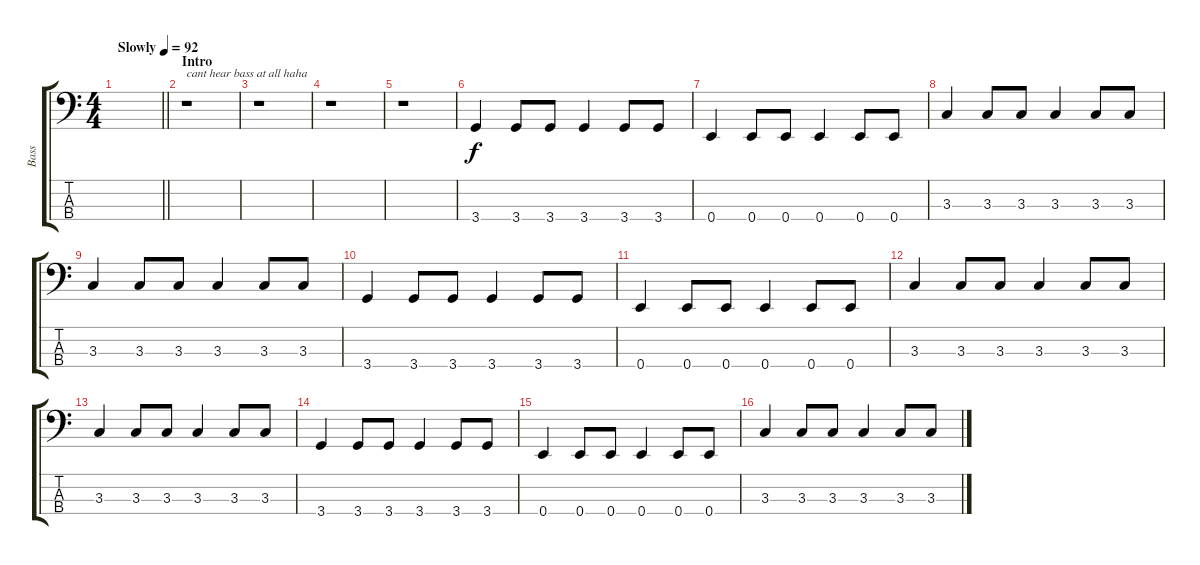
\track ("Bass" "Bass") {instrument electricbassfinger}
\staff {score tabs}
\tuning (G2 D2 A1 E1) {hide}
\ts (4 4)
\tempo (92 "Slowly")
\clef f4
\barLineRight lightlight
\ks c
|
\section ("" "Intro")
r.1{txt "cant hear bass at all haha"} |
r.1 |
r.1 |
r.1 |
3.4.4 3.4.8 3.4.8 3.4.4 3.4.8 3.4.8 |
0.4.4 0.4.8 0.4.8 0.4.4 0.4.8 0.4.8 |
3.3.4 3.3.8 3.3.8 3.3.4 3.3.8 3.3.8 |
3.3.4 3.3.8 3.3.8 3.3.4 3.3.8 3.3.8 |
3.4.4 3.4.8 3.4.8 3.4.4 3.4.8 3.4.8 |
0.4.4 0.4.8 0.4.8 0.4.4 0.4.8 0.4.8 |
3.3.4 3.3.8 3.3.8 3.3.4 3.3.8 3.3.8 |
3.3.4 3.3.8 3.3.8 3.3.4 3.3.8 3.3.8 |
3.4.4 3.4.8 3.4.8 3.4.4 3.4.8 3.4.8 |
0.4.4 0.4.8 0.4.8 0.4.4 0.4.8 0.4.8 |
3.3.4 3.3.8 3.3.8 3.3.4 3.3.8 3.3.8
